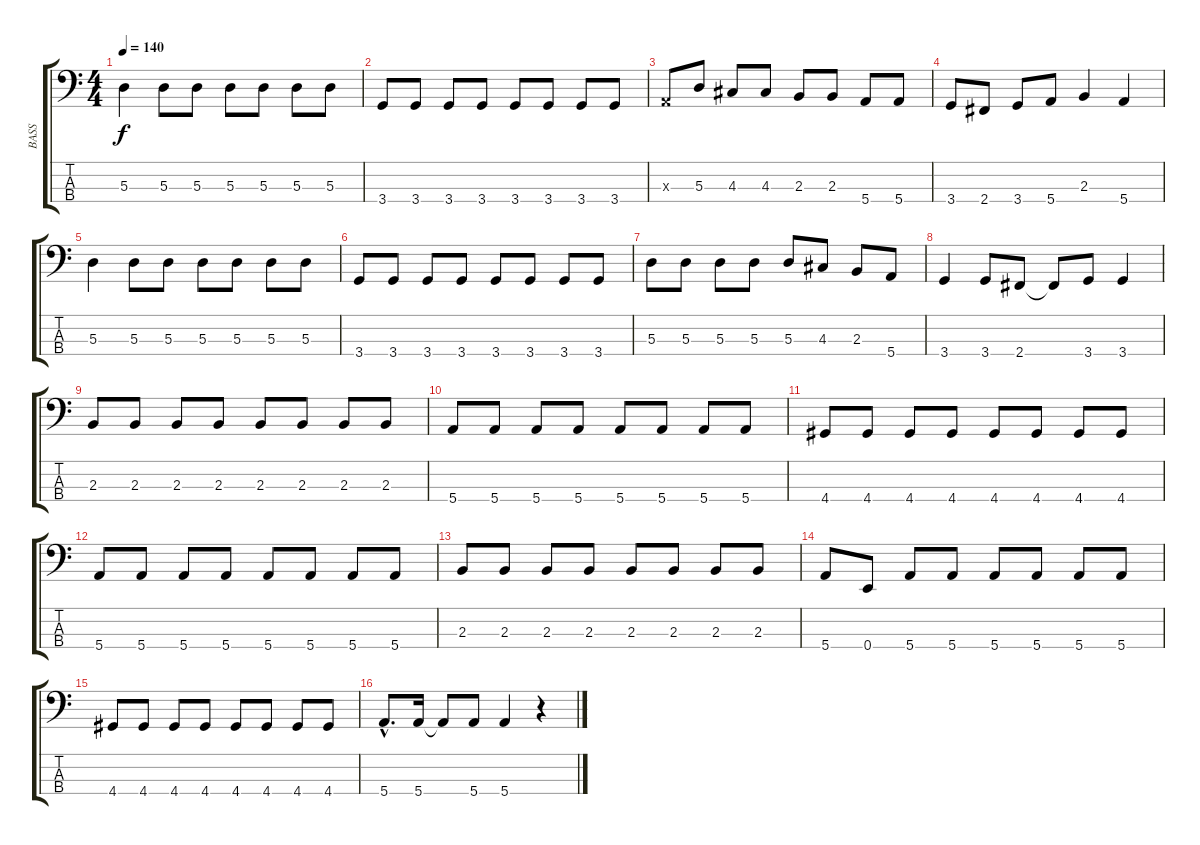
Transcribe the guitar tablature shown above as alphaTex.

\track ("BASS" "BASS") {instrument electricbasspick}
\staff {score tabs}
\tuning (G2 D2 A1 E1) {hide}
\ts (4 4)
\tempo 140
\clef f4
\ks c
5.3.4{dy f} 5.3.8 5.3.8 5.3.8 5.3.8 5.3.8 5.3.8 |
3.4.8 3.4.8 3.4.8 3.4.8 3.4.8 3.4.8 3.4.8 3.4.8 |
0.3{x}.8 5.3.8 4.3.8 4.3.8 2.3.8 2.3.8 5.4.8 5.4.8 |
3.4.8 2.4.8 3.4.8 5.4.8 2.3.4 5.4.4 |
5.3.4 5.3.8 5.3.8 5.3.8 5.3.8 5.3.8 5.3.8 |
3.4.8 3.4.8 3.4.8 3.4.8 3.4.8 3.4.8 3.4.8 3.4.8 |
5.3.8 5.3.8 5.3.8 5.3.8 5.3.8 4.3.8 2.3.8 5.4.8 |
3.4.4 3.4.8 2.4.8 2.4{t}.8 3.4.8 3.4.4 |
2.3.8 2.3.8 2.3.8 2.3.8 2.3.8 2.3.8 2.3.8 2.3.8 |
5.4.8 5.4.8 5.4.8 5.4.8 5.4.8 5.4.8 5.4.8 5.4.8 |
4.4.8 4.4.8 4.4.8 4.4.8 4.4.8 4.4.8 4.4.8 4.4.8 |
5.4.8 5.4.8 5.4.8 5.4.8 5.4.8 5.4.8 5.4.8 5.4.8 |
2.3.8 2.3.8 2.3.8 2.3.8 2.3.8 2.3.8 2.3.8 2.3.8 |
5.4.8 0.4.8 5.4.8 5.4.8 5.4.8 5.4.8 5.4.8 5.4.8 |
4.4.8 4.4.8 4.4.8 4.4.8 4.4.8 4.4.8 4.4.8 4.4.8 |
5.4{hac}.8{d} 5.4.16 5.4{t}.8 5.4.8 5.4.4 r.4
